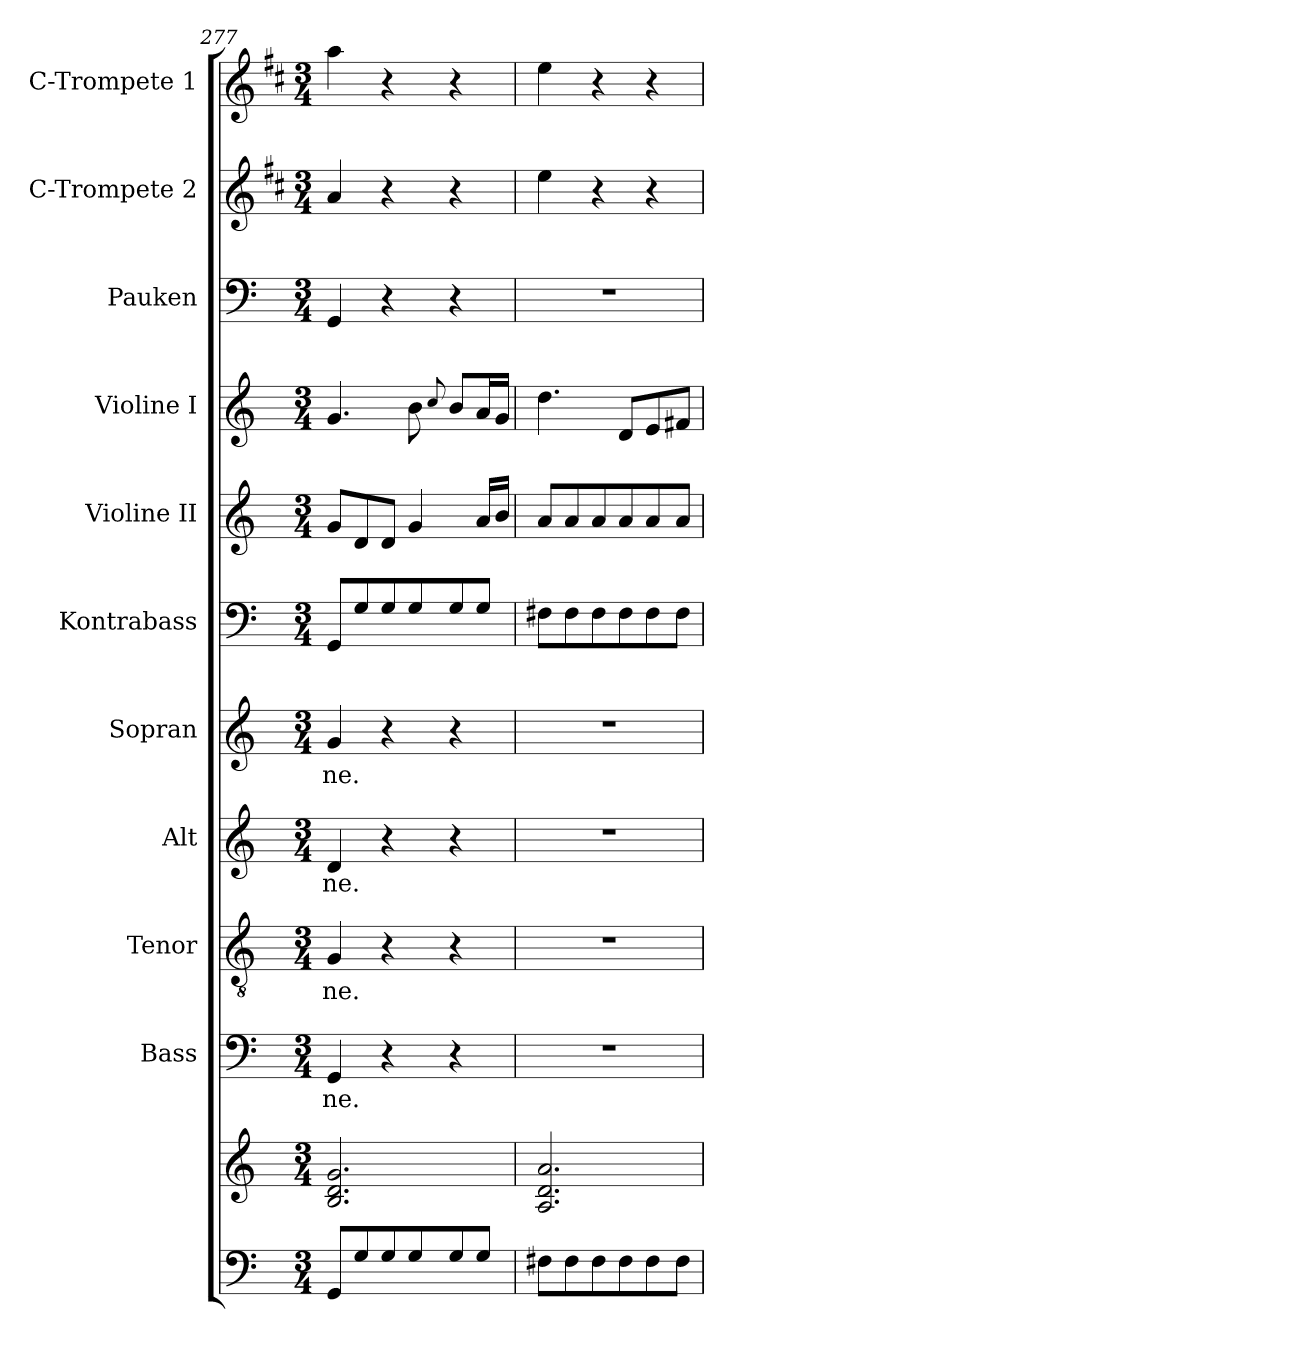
**kern	**kern	**kern	**text	**kern	**text	**kern	**text	**kern	**text	**kern	**kern	**kern	**kern	**kern	**kern
*part11	*part11	*part10	*part10	*part9	*part9	*part8	*part8	*part7	*part7	*part6	*part5	*part4	*part3	*part2	*part1
*staff12	*staff11	*staff10	*staff10	*staff9	*staff9	*staff8	*staff8	*staff7	*staff7	*staff6	*staff5	*staff4	*staff3	*staff2	*staff1
*	*	*I"Bass	*	*I"Tenor	*	*I"Alt	*	*I"Sopran	*	*I"Kontrabass	*I"Violine II	*I"Violine I	*I"Pauken	*I"C-Trompete 2	*I"C-Trompete 1
*	*	*I'B.	*	*I'T.	*	*I'A.	*	*I'S.	*	*I'Kb.	*I'Vl. II	*I'Vl. I	*I'Pk.	*I'C Trp. 2	*I'C Trp. 1
*clefF4	*clefG2	*clefF4	*	*clefGv2	*	*clefG2	*	*clefG2	*	*clefF4	*clefG2	*clefG2	*clefF4	*clefG2	*clefG2
*	*	*	*	*	*	*	*	*	*	*ITrd7c12	*	*	*	*ITrd1c2	*ITrd1c2
*k[]	*k[]	*k[]	*	*k[]	*	*k[]	*	*k[]	*	*k[]	*k[]	*k[]	*k[]	*k[]	*k[]
*C:	*C:	*C:	*	*C:	*	*C:	*	*C:	*	*C:	*C:	*C:	*C:	*C:	*C:
*M3/4	*M3/4	*M3/4	*	*M3/4	*	*M3/4	*	*M3/4	*	*M3/4	*M3/4	*M3/4	*M3/4	*M3/4	*M3/4
=277	=277	=277	=277	=277	=277	=277	=277	=277	=277	=277	=277	=277	=277	=277	=277
!	!	!	!LO:LY:b	!	!LO:LY:b	!	!LO:LY:b	!	!LO:LY:b	!	!	!	!	!	!
8GG/L	2.B/ 2.d/ 2.g/	4GG/	-ne.	4G/	-ne.	4d/	-ne.	4g/	-ne.	8GGG/L	8g/L	4.g/	4GG/	4g/	4gg\
8G/	.	.	.	.	.	.	.	.	.	8GG/	8d/	.	.	.	.
8G/	.	4r	.	4r	.	4r	.	4r	.	8GG/	8d/J	.	4r	4r	4r
8G/	.	.	.	.	.	.	.	.	.	8GG/	4g/	8b\	.	.	.
.	.	.	.	.	.	.	.	.	.	.	.	8qqcc/	.	.	.
8G/	.	4r	.	4r	.	4r	.	4r	.	8GG/	.	8b/L	4r	4r	4r
8G/J	.	.	.	.	.	.	.	.	.	8GG/J	16a/LL	16a/L	.	.	.
.	.	.	.	.	.	.	.	.	.	.	16b/JJ	16g/JJ	.	.	.
=278	=278	=278	=278	=278	=278	=278	=278	=278	=278	=278	=278	=278	=278	=278	=278
8F#X\L	2.A/ 2.d/ 2.a/	2.r	.	2.r	.	2.r	.	2.r	.	8FF#X\L	8a/L	4.dd\	2.r	4dd\	4dd\
8F#\	.	.	.	.	.	.	.	.	.	8FF#\	8a/	.	.	.	.
8F#\	.	.	.	.	.	.	.	.	.	8FF#\	8a/	.	.	4r	4r
8F#\	.	.	.	.	.	.	.	.	.	8FF#\	8a/	8d/L	.	.	.
8F#\	.	.	.	.	.	.	.	.	.	8FF#\	8a/	8e/	.	4r	4r
8F#\J	.	.	.	.	.	.	.	.	.	8FF#\J	8a/J	8f#X/J	.	.	.
=	=	=	=	=	=	=	=	=	=	=	=	=	=	=	=
*-	*-	*-	*-	*-	*-	*-	*-	*-	*-	*-	*-	*-	*-	*-	*-
